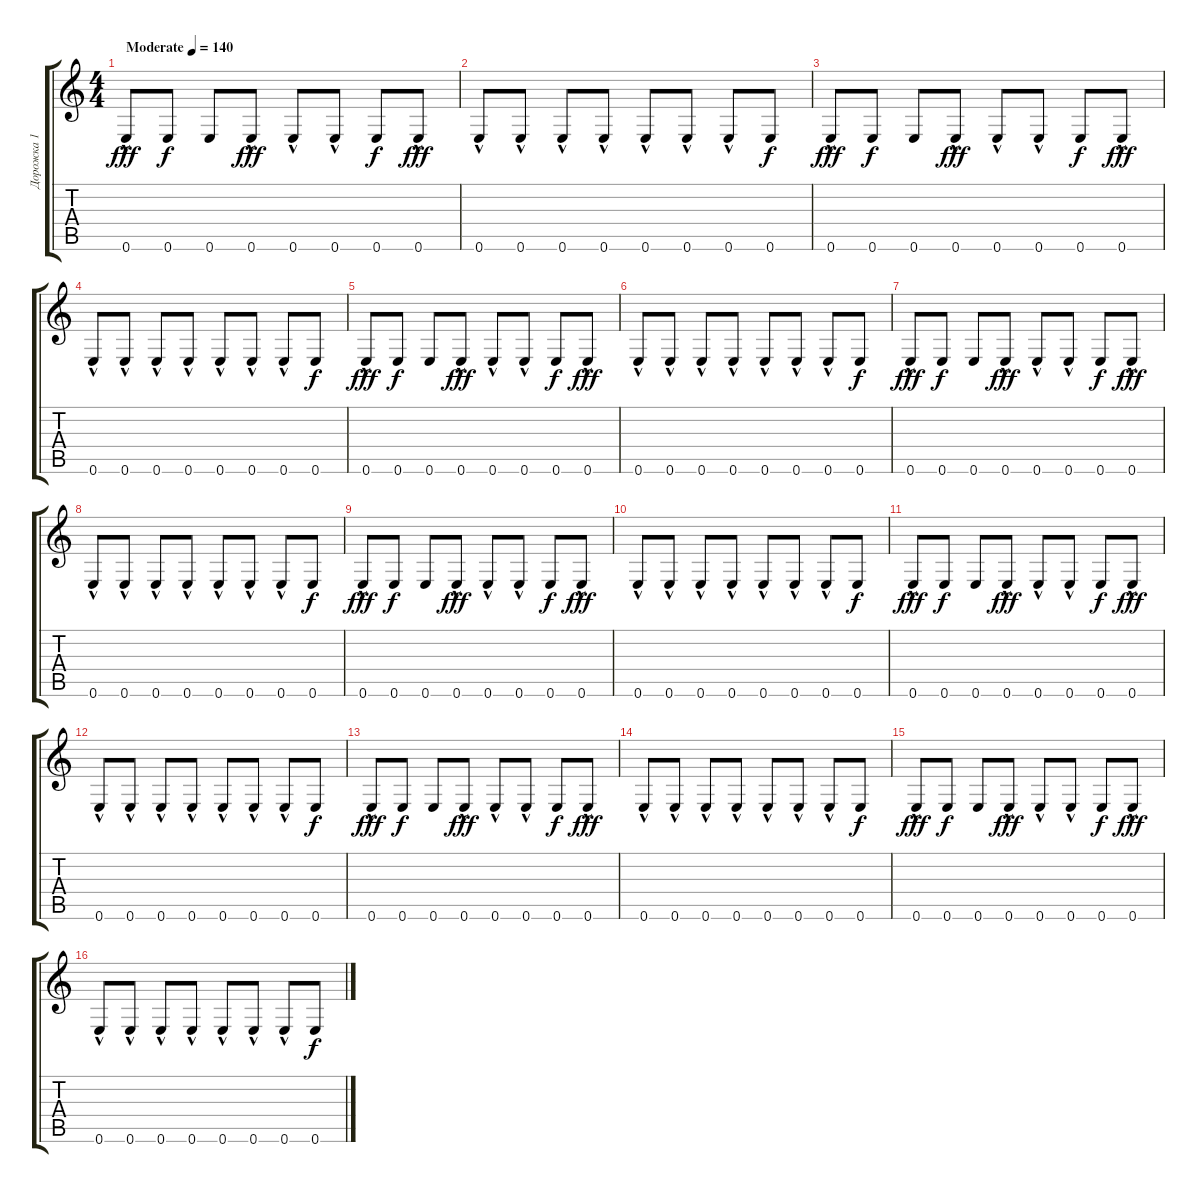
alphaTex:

\track ("Дорожка 1" "Дорожка 1") {instrument distortionguitar}
\staff {score tabs}
\tuning (E4 B3 G3 D3 A2 E2) {hide}
\ts (4 4)
\tempo (140 "Moderate")
\clef g2
\ks c
0.6{hac}.8{dy fff instrument electricguitarclean} 0.6.8{dy f} 0.6.8 0.6{hac}.8{dy fff} 0.6{hac}.8 0.6{hac}.8 0.6.8{dy f} 0.6{hac}.8{dy fff} |
0.6{hac}.8 0.6{hac}.8 0.6{hac}.8 0.6{hac}.8 0.6{hac}.8 0.6{hac}.8 0.6{hac}.8 0.6.8{dy f} |
0.6{hac}.8{dy fff} 0.6.8{dy f} 0.6.8 0.6{hac}.8{dy fff} 0.6{hac}.8 0.6{hac}.8 0.6.8{dy f} 0.6{hac}.8{dy fff} |
0.6{hac}.8 0.6{hac}.8 0.6{hac}.8 0.6{hac}.8 0.6{hac}.8 0.6{hac}.8 0.6{hac}.8 0.6.8{dy f} |
0.6{hac}.8{dy fff} 0.6.8{dy f} 0.6.8 0.6{hac}.8{dy fff} 0.6{hac}.8 0.6{hac}.8 0.6.8{dy f} 0.6{hac}.8{dy fff} |
0.6{hac}.8 0.6{hac}.8 0.6{hac}.8 0.6{hac}.8 0.6{hac}.8 0.6{hac}.8 0.6{hac}.8 0.6.8{dy f} |
0.6{hac}.8{dy fff} 0.6.8{dy f} 0.6.8 0.6{hac}.8{dy fff} 0.6{hac}.8 0.6{hac}.8 0.6.8{dy f} 0.6{hac}.8{dy fff} |
0.6{hac}.8 0.6{hac}.8 0.6{hac}.8 0.6{hac}.8 0.6{hac}.8 0.6{hac}.8 0.6{hac}.8 0.6.8{dy f} |
0.6{hac}.8{dy fff} 0.6.8{dy f} 0.6.8 0.6{hac}.8{dy fff} 0.6{hac}.8 0.6{hac}.8 0.6.8{dy f} 0.6{hac}.8{dy fff} |
0.6{hac}.8 0.6{hac}.8 0.6{hac}.8 0.6{hac}.8 0.6{hac}.8 0.6{hac}.8 0.6{hac}.8 0.6.8{dy f} |
0.6{hac}.8{dy fff} 0.6.8{dy f} 0.6.8 0.6{hac}.8{dy fff} 0.6{hac}.8 0.6{hac}.8 0.6.8{dy f} 0.6{hac}.8{dy fff} |
0.6{hac}.8 0.6{hac}.8 0.6{hac}.8 0.6{hac}.8 0.6{hac}.8 0.6{hac}.8 0.6{hac}.8 0.6.8{dy f} |
0.6{hac}.8{dy fff} 0.6.8{dy f} 0.6.8 0.6{hac}.8{dy fff} 0.6{hac}.8 0.6{hac}.8 0.6.8{dy f} 0.6{hac}.8{dy fff} |
0.6{hac}.8 0.6{hac}.8 0.6{hac}.8 0.6{hac}.8 0.6{hac}.8 0.6{hac}.8 0.6{hac}.8 0.6.8{dy f} |
0.6{hac}.8{dy fff} 0.6.8{dy f} 0.6.8 0.6{hac}.8{dy fff} 0.6{hac}.8 0.6{hac}.8 0.6.8{dy f} 0.6{hac}.8{dy fff} |
0.6{hac}.8 0.6{hac}.8 0.6{hac}.8 0.6{hac}.8 0.6{hac}.8 0.6{hac}.8 0.6{hac}.8 0.6.8{dy f}
